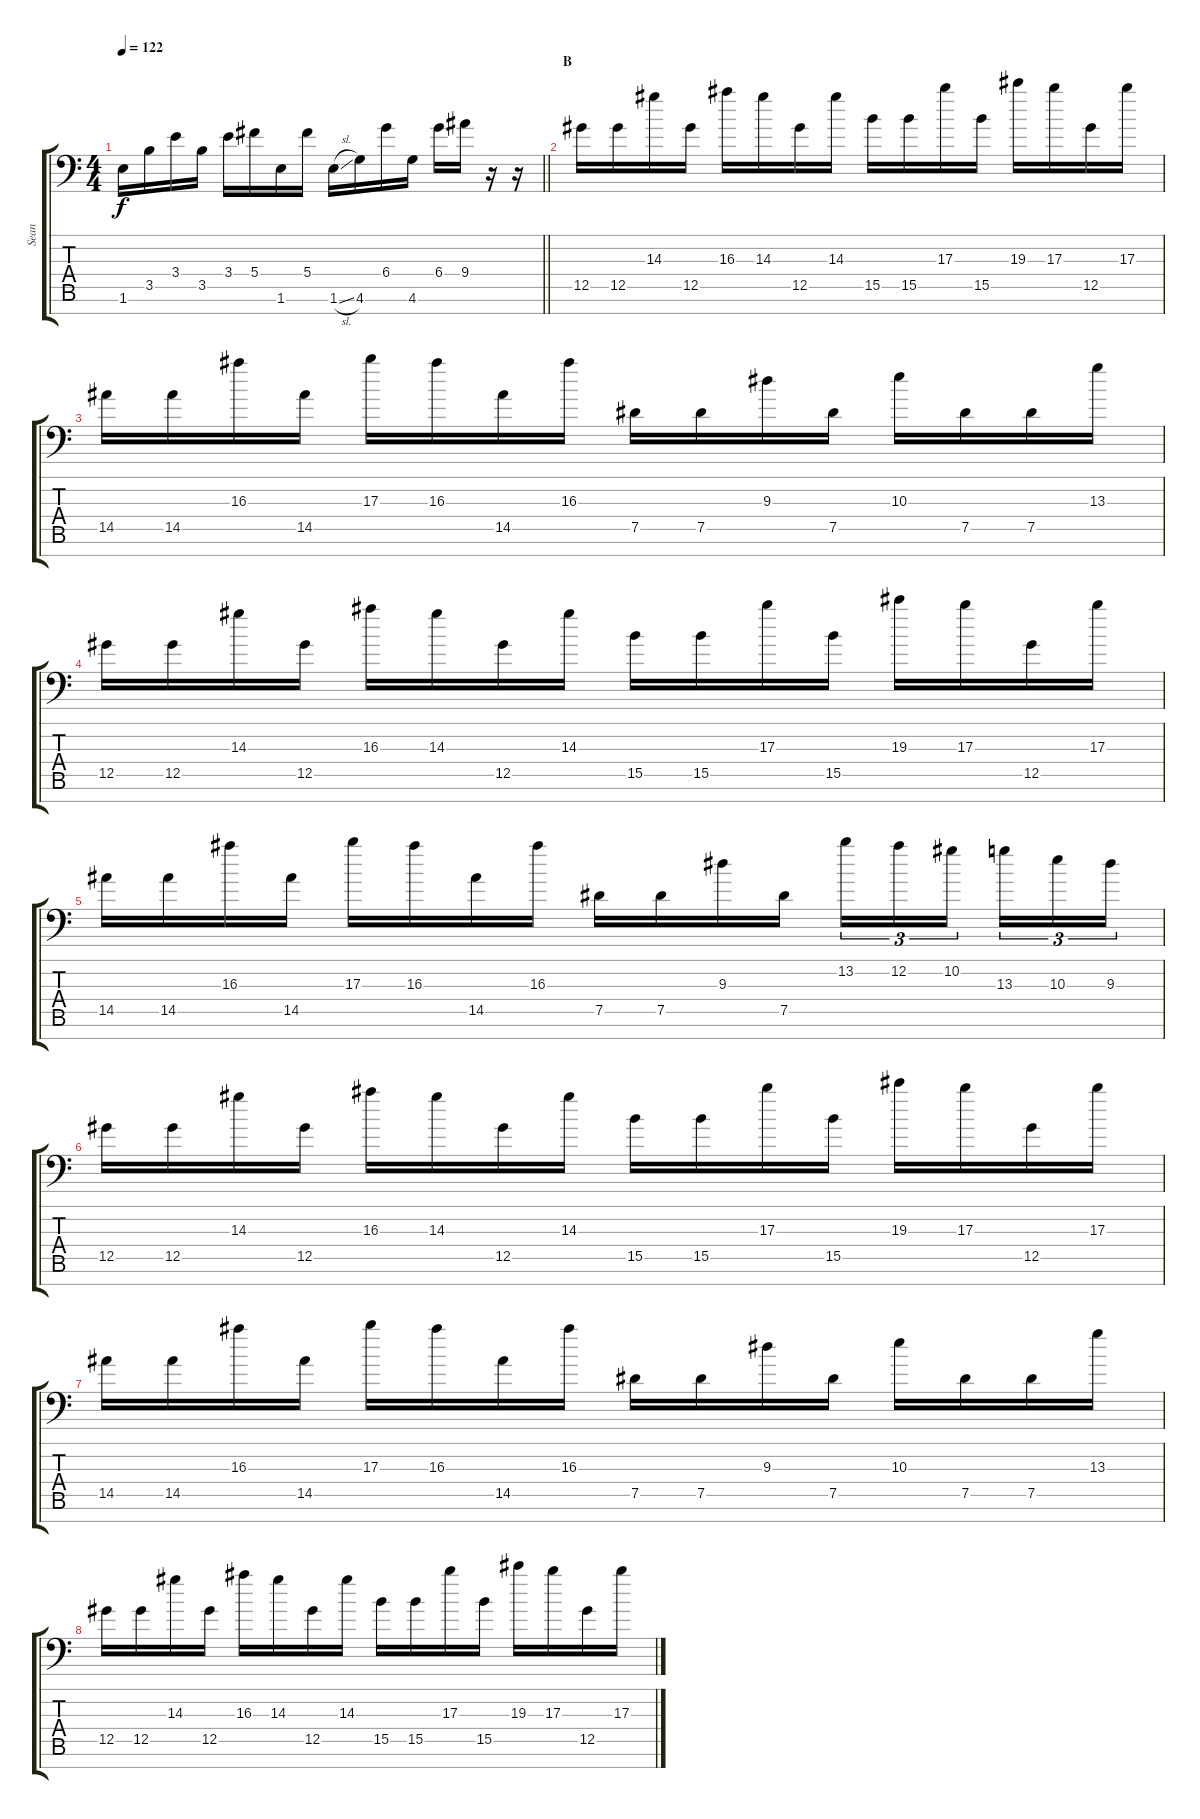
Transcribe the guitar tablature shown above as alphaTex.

\track ("Sean" "Sean") {solo instrument overdrivenguitar}
\staff {score tabs}
\tuning (Eb4 Bb3 Gb3 Db3 Ab2 Eb2 Ab1) {hide}
\ts (4 4)
\tempo 122
\clef f4
\barLineRight lightlight
\ks c
1.6.16{dy f} 3.5.16 3.4.16 3.5.16 3.4.16 5.4.16 1.6.16 5.4.16 1.6{sl}.16 4.6.16 6.4.16 4.6.16 6.4.16 9.4.16 r.16 r.16 |
\section ("" "B")
12.5.16 12.5.16 14.3.16 12.5.16 16.3.16 14.3.16 12.5.16 14.3.16 15.5.16 15.5.16 17.3.16 15.5.16 19.3.16 17.3.16 12.5.16 17.3.16 |
14.5.16 14.5.16 16.3.16 14.5.16 17.3.16 16.3.16 14.5.16 16.3.16 7.5.16 7.5.16 9.3.16 7.5.16 10.3.16 7.5.16 7.5.16 13.3.16 |
12.5.16 12.5.16 14.3.16 12.5.16 16.3.16 14.3.16 12.5.16 14.3.16 15.5.16 15.5.16 17.3.16 15.5.16 19.3.16 17.3.16 12.5.16 17.3.16 |
14.5.16 14.5.16 16.3.16 14.5.16 17.3.16 16.3.16 14.5.16 16.3.16 7.5.16 7.5.16 9.3.16 7.5.16 13.2.16{tu (3 2)} 12.2.16{tu (3 2)} 10.2.16{tu (3 2) beam splitsecondary} 13.3.16{tu (3 2)} 10.3.16{tu (3 2)} 9.3.16{tu (3 2)} |
12.5.16 12.5.16 14.3.16 12.5.16 16.3.16 14.3.16 12.5.16 14.3.16 15.5.16 15.5.16 17.3.16 15.5.16 19.3.16 17.3.16 12.5.16 17.3.16 |
14.5.16 14.5.16 16.3.16 14.5.16 17.3.16 16.3.16 14.5.16 16.3.16 7.5.16 7.5.16 9.3.16 7.5.16 10.3.16 7.5.16 7.5.16 13.3.16 |
12.5.16 12.5.16 14.3.16 12.5.16 16.3.16 14.3.16 12.5.16 14.3.16 15.5.16 15.5.16 17.3.16 15.5.16 19.3.16 17.3.16 12.5.16 17.3.16
